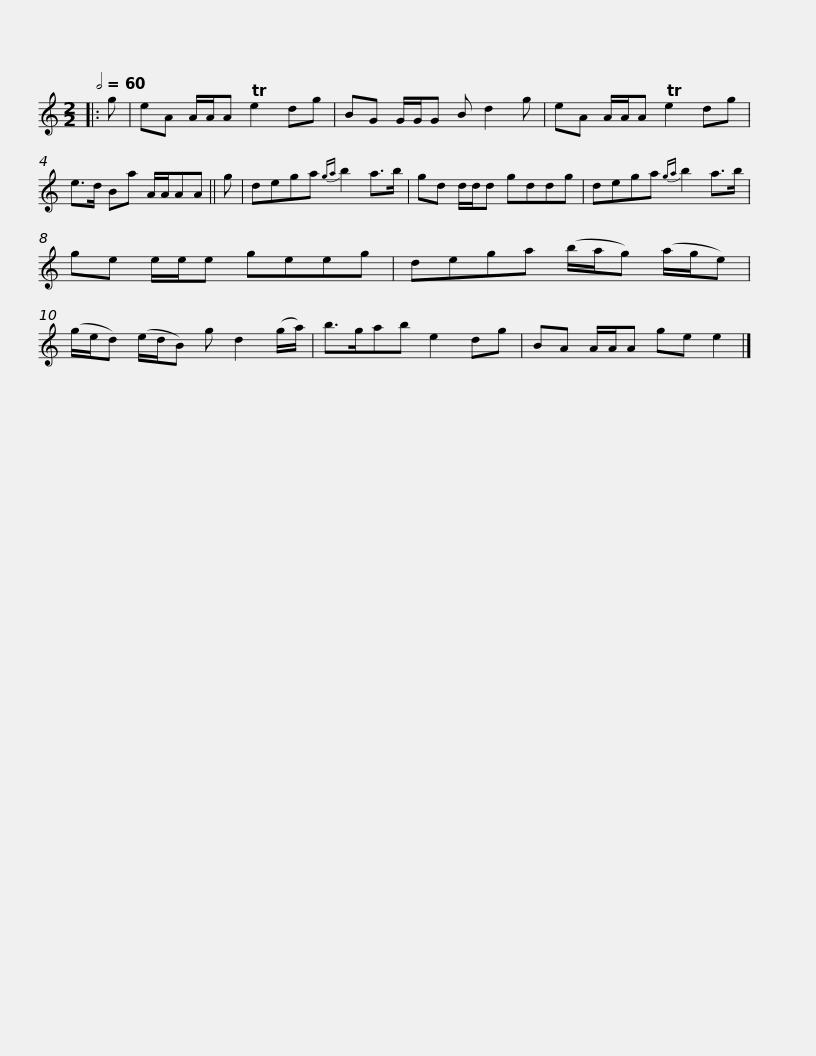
X:1
L:1/8
Q:1/2=60
M:2/2
I:linebreak $
K:C
V:1 treble
V:1
|: g | eA A/A/A Te2 dg | BG G/G/G B d2 g | eA A/A/A Te2 dg | e>d Ba A/A/AA || %5
 g |$ dega{ga} b2 a>b | gd d/d/d gddg | dega{ga} b2 a>b | ge e/e/e geeg |$ %10
 dega (b/a/g) (a/g/e) | (g/e/d) (e/d/B) g d2 (g/a/) | b>gab e2 dg | BA A/A/A ge e2 |] %14
